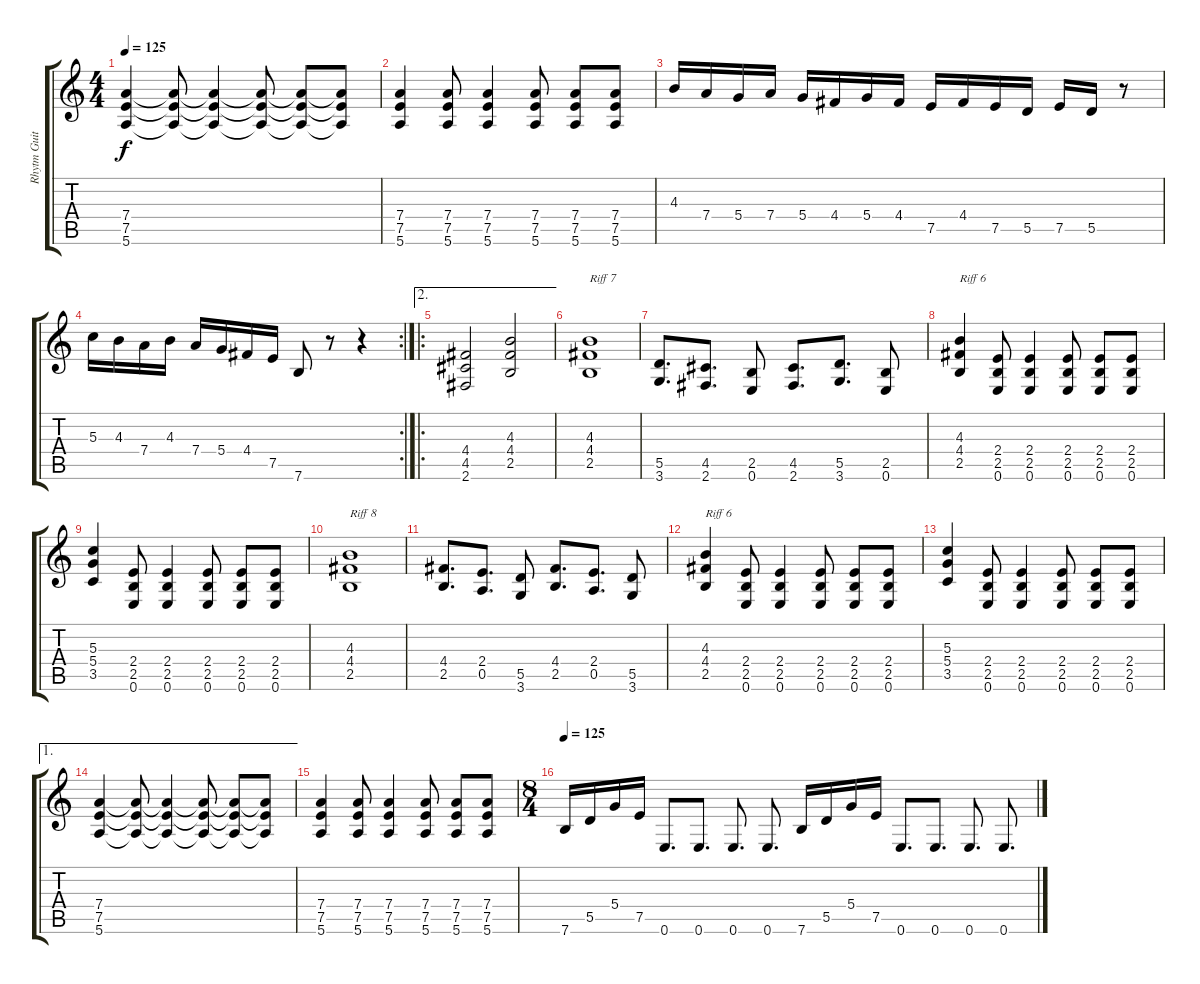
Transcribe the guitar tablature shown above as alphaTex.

\track ("Rhytm Guitar" "Rhytm Guit") {instrument distortionguitar}
\staff {score tabs}
\tuning (E4 B3 G3 D3 A2 E2) {hide}
\ts (4 4)
\tempo 125
\clef g2
\ks c
(7.4 7.5 5.6).4{dy f} (7.4{t} 7.5{t} 5.6{t}).8 (7.4{t} 7.5{t} 5.6{t}).4 (7.4{t} 7.5{t} 5.6{t}).8 (7.4{t} 7.5{t} 5.6{t}).8 (7.4{t} 7.5{t} 5.6{t}).8 |
(7.4 7.5 5.6).4 (7.4 7.5 5.6).8 (7.4 7.5 5.6).4 (7.4 7.5 5.6).8 (7.4 7.5 5.6).8 (7.4 7.5 5.6).8 |
4.3.16 7.4.16 5.4.16 7.4.16 5.4.16 4.4.16 5.4.16 4.4.16 7.5.16 4.4.16 7.5.16 5.5.16 7.5.16 5.5.16 r.8 |
\rc 2
5.3.16 4.3.16 7.4.16 4.3.16 7.4.16 5.4.16 4.4.16 7.5.16 7.6.8 r.8 r.4 |
\ae 2
\ro
(4.4 4.5 2.6).2 (4.3 4.4 2.5).2 |
(4.3 4.4 2.5).1{txt "Riff 7"} |
(5.5 3.6).8{d} (4.5 2.6).8{d} (2.5 0.6).8 (4.5 2.6).8{d} (5.5 3.6).8{d} (2.5 0.6).8 |
(4.3 4.4 2.5).4{txt "Riff 6"} (2.4 2.5 0.6).8 (2.4 2.5 0.6).4 (2.4 2.5 0.6).8 (2.4 2.5 0.6).8 (2.4 2.5 0.6).8 |
(5.3 5.4 3.5).4 (2.4 2.5 0.6).8 (2.4 2.5 0.6).4 (2.4 2.5 0.6).8 (2.4 2.5 0.6).8 (2.4 2.5 0.6).8 |
(4.3 4.4 2.5).1{txt "Riff 8"} |
(4.4 2.5).8{d} (2.4 0.5).8{d} (5.5 3.6).8 (4.4 2.5).8{d} (2.4 0.5).8{d} (5.5 3.6).8 |
(4.3 4.4 2.5).4{txt "Riff 6"} (2.4 2.5 0.6).8 (2.4 2.5 0.6).4 (2.4 2.5 0.6).8 (2.4 2.5 0.6).8 (2.4 2.5 0.6).8 |
(5.3 5.4 3.5).4 (2.4 2.5 0.6).8 (2.4 2.5 0.6).4 (2.4 2.5 0.6).8 (2.4 2.5 0.6).8 (2.4 2.5 0.6).8 |
\ae 1
(7.4 7.5 5.6).4 (7.4{t} 7.5{t} 5.6{t}).8 (7.4{t} 7.5{t} 5.6{t}).4 (7.4{t} 7.5{t} 5.6{t}).8 (7.4{t} 7.5{t} 5.6{t}).8 (7.4{t} 7.5{t} 5.6{t}).8 |
(7.4 7.5 5.6).4 (7.4 7.5 5.6).8 (7.4 7.5 5.6).4 (7.4 7.5 5.6).8 (7.4 7.5 5.6).8 (7.4 7.5 5.6).8 |
\ts (8 4)
\tempo 125
7.6.16 5.5.16 5.4.16 7.5.16 0.6.8{d} 0.6.8{d} 0.6.8{d} 0.6.8{d} 7.6.16 5.5.16 5.4.16 7.5.16 0.6.8{d} 0.6.8{d} 0.6.8{d} 0.6.8{d}
